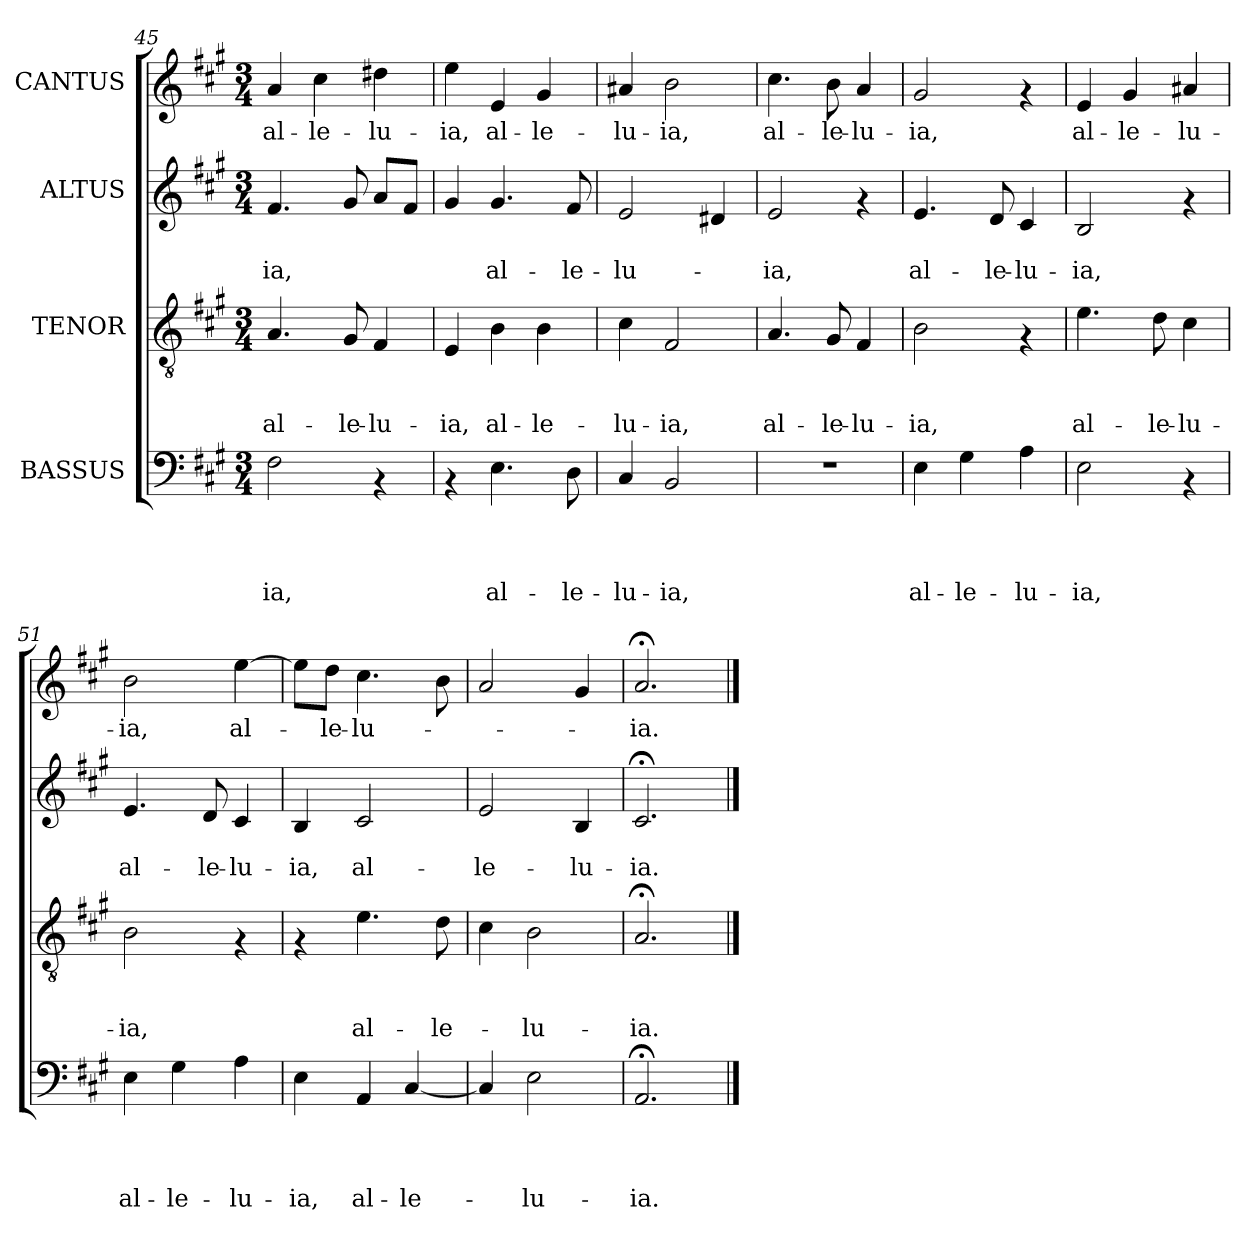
**kern	**text	**text	**text	**text	**kern	**text	**text	**text	**kern	**text	**text	**kern	**text
*part4	*part4	*part4	*part4	*part4	*part3	*part3	*part3	*part3	*part2	*part2	*part2	*part1	*part1
*staff4	*staff4	*staff4	*staff4	*staff4	*staff3	*staff3	*staff3	*staff3	*staff2	*staff2	*staff2	*staff1	*staff1
*I"BASSUS	*	*	*	*	*I"TENOR	*	*	*	*I"ALTUS	*	*	*I"CANTUS	*
*clefF4	*	*	*	*	*clefGv2	*	*	*	*clefG2	*	*	*clefG2	*
*k[f#c#g#]	*	*	*	*	*k[f#c#g#]	*	*	*	*k[f#c#g#]	*	*	*k[f#c#g#]	*
*A:	*	*	*	*	*A:	*	*	*	*A:	*	*	*A:	*
*M3/4	*	*	*	*	*M3/4	*	*	*	*M3/4	*	*	*M3/4	*
=45	=45	=45	=45	=45	=45	=45	=45	=45	=45	=45	=45	=45	=45
!	!	!	!	!LO:LY:b	!	!	!	!LO:LY:b	!	!	!LO:LY:b	!	!LO:LY:b
2F#\	.	.	.	-ia,	4.A/	.	.	al-	4.f#/	.	-ia,	4a/	al-
!	!	!	!	!	!	!	!	!	!	!	!	!	!LO:LY:b
.	.	.	.	.	.	.	.	.	.	.	.	4cc#\	-le-
!	!	!	!	!	!	!	!	!LO:LY:b	!	!	!	!	!
.	.	.	.	.	8G#/	.	.	-le-	8g#/	.	.	.	.
!	!	!	!	!	!	!	!	!LO:LY:b	!	!	!	!	!LO:LY:b
4rAA	.	.	.	.	4F#/	.	.	-lu-	8a/L	.	.	4dd#X\	-lu-
.	.	.	.	.	.	.	.	.	8f#/J	.	.	.	.
=46	=46	=46	=46	=46	=46	=46	=46	=46	=46	=46	=46	=46	=46
!	!	!	!	!	!	!	!	!LO:LY:b	!	!	!	!	!LO:LY:b
4rAA	.	.	.	.	4E/	.	.	-ia,	4g#/	.	.	4ee\	-ia,
!	!	!	!	!LO:LY:b	!	!	!	!LO:LY:b	!	!	!LO:LY:b	!	!LO:LY:b
4.E\	.	.	.	al-	4B\	.	.	al-	4.g#/	.	al-	4e/	al-
!	!	!	!	!	!	!	!	!LO:LY:b	!	!	!	!	!LO:LY:b
.	.	.	.	.	4B\	.	.	-le-	.	.	.	4g#/	-le-
!	!	!	!	!LO:LY:b	!	!	!	!	!	!	!LO:LY:b	!	!
8D\	.	.	.	-le-	.	.	.	.	8f#/	.	-le-	.	.
!!LO:PB:g=z
=47	=47	=47	=47	=47	=47	=47	=47	=47	=47	=47	=47	=47	=47
!	!	!	!	!LO:LY:b	!	!	!	!LO:LY:b	!	!	!LO:LY:b	!	!LO:LY:b
4C#/	.	.	.	-lu-	4c#\	.	.	-lu-	2e/	.	-lu-	4a#X/	-lu-
!	!	!	!	!LO:LY:b	!	!	!	!LO:LY:b	!	!	!	!	!LO:LY:b
2BB/	.	.	.	-ia,	2F#/	.	.	-ia,	.	.	.	2b\	-ia,
.	.	.	.	.	.	.	.	.	4d#X/	.	.	.	.
=48	=48	=48	=48	=48	=48	=48	=48	=48	=48	=48	=48	=48	=48
!	!	!	!	!	!	!	!	!LO:LY:b	!	!	!LO:LY:b	!	!LO:LY:b
2.r	.	.	.	.	4.A/	.	.	al-	2e/	.	-ia,	4.cc#\	al-
!	!	!	!	!	!	!	!	!LO:LY:b	!	!	!	!	!LO:LY:b
.	.	.	.	.	8G#/	.	.	-le-	.	.	.	8b\	-le-
!	!	!	!	!	!	!	!	!LO:LY:b	!	!	!	!	!LO:LY:b
.	.	.	.	.	4F#/	.	.	-lu-	4rf	.	.	4a/	-lu-
=49	=49	=49	=49	=49	=49	=49	=49	=49	=49	=49	=49	=49	=49
!	!	!	!	!LO:LY:b	!	!	!	!LO:LY:b	!	!	!LO:LY:b	!	!LO:LY:b
4E\	.	.	.	al-	2B\	.	.	-ia,	4.e/	.	al-	2g#/	-ia,
!	!	!	!	!LO:LY:b	!	!	!	!	!	!	!	!	!
4G#\	.	.	.	-le-	.	.	.	.	.	.	.	.	.
!	!	!	!	!	!	!	!	!	!	!	!LO:LY:b	!	!
.	.	.	.	.	.	.	.	.	8d/	.	-le-	.	.
!	!	!	!	!LO:LY:b	!	!	!	!	!	!	!LO:LY:b	!	!
4A\	.	.	.	-lu-	4rF	.	.	.	4c#/	.	-lu-	4rf	.
=50	=50	=50	=50	=50	=50	=50	=50	=50	=50	=50	=50	=50	=50
!	!	!	!	!LO:LY:b	!	!	!	!LO:LY:b	!	!	!LO:LY:b	!	!LO:LY:b
2E\	.	.	.	-ia,	4.e\	.	.	al-	2B/	.	-ia,	4e/	al-
!	!	!	!	!	!	!	!	!	!	!	!	!	!LO:LY:b
.	.	.	.	.	.	.	.	.	.	.	.	4g#/	-le-
!	!	!	!	!	!	!	!	!LO:LY:b	!	!	!	!	!
.	.	.	.	.	8d\	.	.	-le-	.	.	.	.	.
!	!	!	!	!	!	!	!	!LO:LY:b	!	!	!	!	!LO:LY:b
4rAA	.	.	.	.	4c#\	.	.	-lu-	4rf	.	.	4a#X/	-lu-
=51	=51	=51	=51	=51	=51	=51	=51	=51	=51	=51	=51	=51	=51
!	!	!	!	!LO:LY:b	!	!	!	!LO:LY:b	!	!	!LO:LY:b	!	!LO:LY:b
4E\	.	.	.	al-	2B\	.	.	-ia,	4.e/	.	al-	2b\	-ia,
!	!	!	!	!LO:LY:b	!	!	!	!	!	!	!	!	!
4G#\	.	.	.	-le-	.	.	.	.	.	.	.	.	.
!	!	!	!	!	!	!	!	!	!	!	!LO:LY:b	!	!
.	.	.	.	.	.	.	.	.	8d/	.	-le-	.	.
!	!	!	!	!LO:LY:b	!	!	!	!	!	!	!LO:LY:b	!	!LO:LY:b
4A\	.	.	.	-lu-	4rF	.	.	.	4c#/	.	-lu-	[>4ee\	al-
=52	=52	=52	=52	=52	=52	=52	=52	=52	=52	=52	=52	=52	=52
!	!	!	!	!LO:LY:b	!	!	!	!	!	!	!LO:LY:b	!	!
4E\	.	.	.	-ia,	4rF	.	.	.	4B/	.	-ia,	8ee\L]	.
!	!	!	!	!	!	!	!	!	!	!	!	!	!LO:LY:b
.	.	.	.	.	.	.	.	.	.	.	.	8dd\J	-le-
!	!	!	!	!LO:LY:b	!	!	!	!LO:LY:b	!	!	!LO:LY:b	!	!LO:LY:b
4AA/	.	.	.	al-	4.e\	.	.	al-	2c#/	.	al-	4.cc#\	-lu-
!	!	!	!	!LO:LY:b	!	!	!	!	!	!	!	!	!
[<4C#/	.	.	.	-le-	.	.	.	.	.	.	.	.	.
!	!	!	!	!	!	!	!	!LO:LY:b	!	!	!	!	!
.	.	.	.	.	8d\	.	.	-le-	.	.	.	8b\	.
=53	=53	=53	=53	=53	=53	=53	=53	=53	=53	=53	=53	=53	=53
!	!	!	!	!	!	!	!	!	!	!	!LO:LY:b	!	!
4C#/]	.	.	.	.	4c#\	.	.	.	2e/	.	-le-	2a/	.
!	!	!	!	!LO:LY:b	!	!	!	!LO:LY:b	!	!	!	!	!
2E\	.	.	.	-lu-	2B\	.	.	-lu-	.	.	.	.	.
!	!	!	!	!	!	!	!	!	!	!	!LO:LY:b	!	!
.	.	.	.	.	.	.	.	.	4B/	.	-lu-	4g#/	.
=54	=54	=54	=54	=54	=54	=54	=54	=54	=54	=54	=54	=54	=54
!	!	!	!	!LO:LY:b	!	!	!	!LO:LY:b	!	!	!LO:LY:b	!	!LO:LY:b
2.AA;/	.	.	.	-ia.	2.A;/	.	.	-ia.	2.c#;/	.	-ia.	2.a;/	-ia.
==	==	==	==	==	==	==	==	==	==	==	==	==	==
*-	*-	*-	*-	*-	*-	*-	*-	*-	*-	*-	*-	*-	*-
